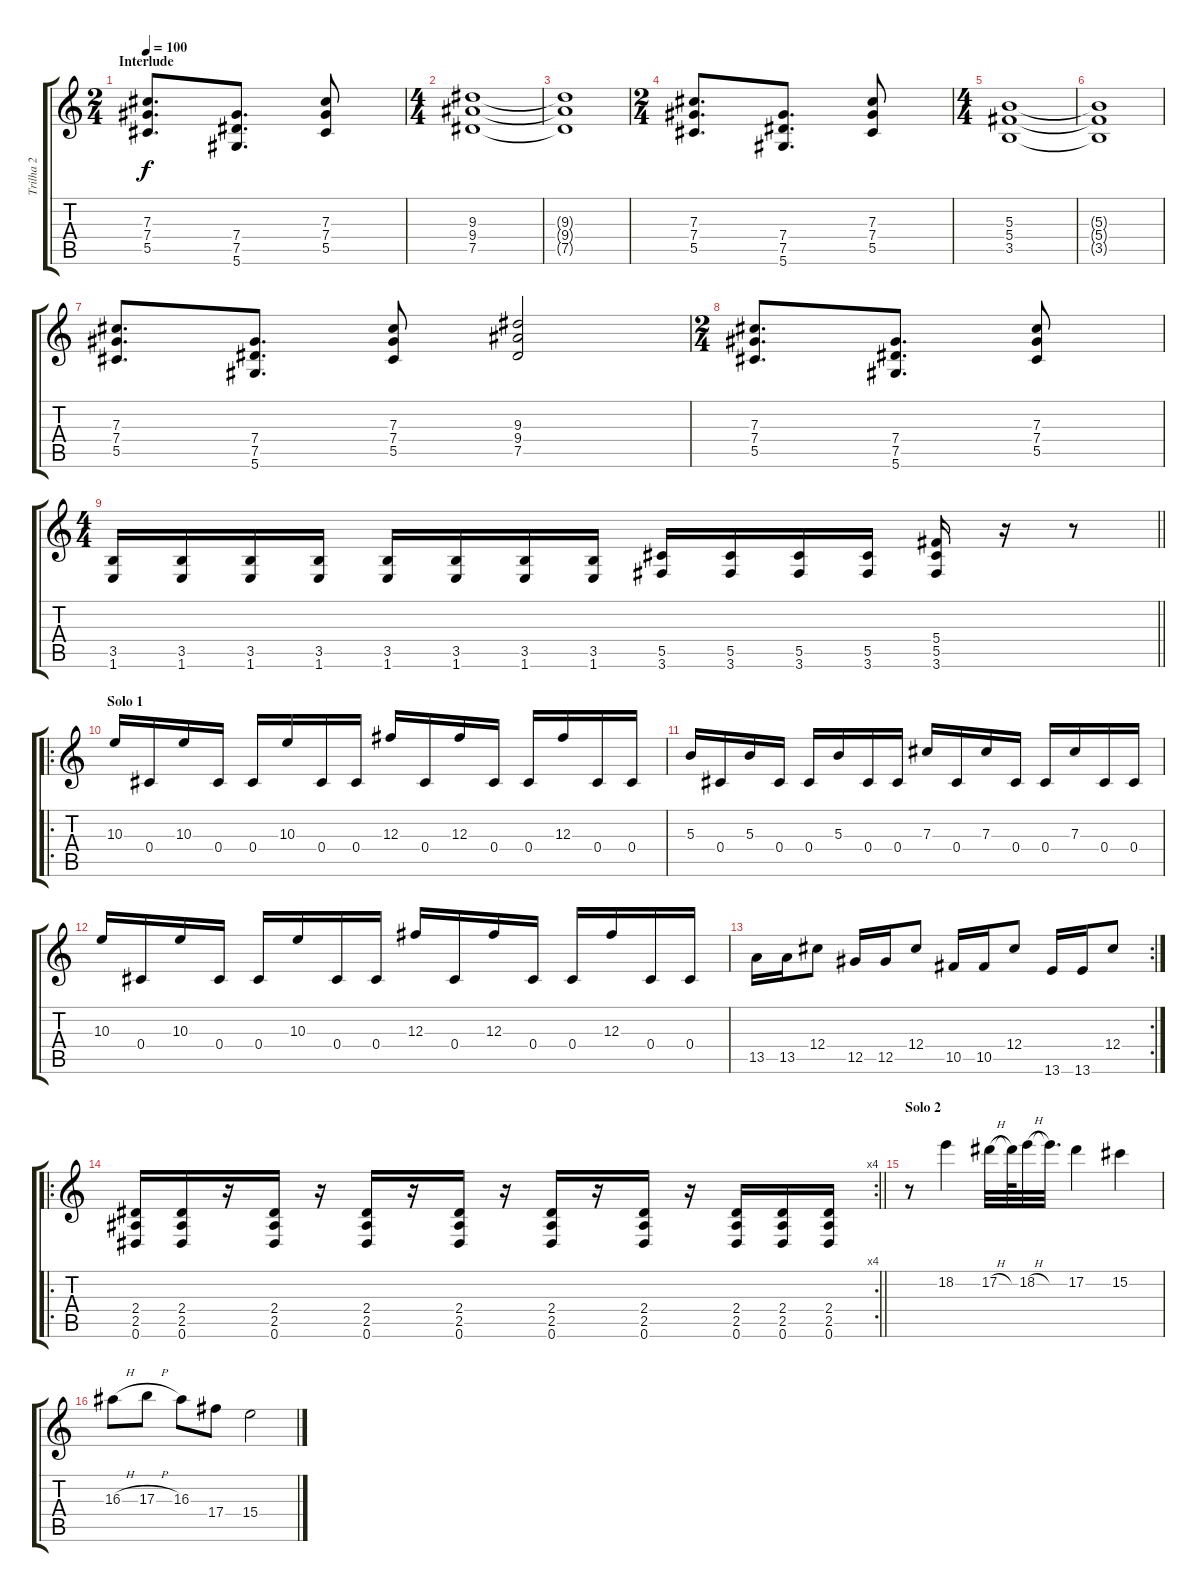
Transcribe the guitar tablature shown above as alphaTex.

\track ("Trilha 2" "Trilha 2") {instrument distortionguitar}
\staff {score tabs}
\tuning (Eb4 Bb3 Gb3 Db3 Ab2 Eb2) {hide}
\ts (2 4)
\section ("" "Interlude")
\tempo 100
\clef g2
\ks c
(7.3 7.4 5.5).8{d dy f} (7.4 7.5 5.6).8{d} (7.3 7.4 5.5).8 |
\ts (4 4)
(9.3 9.4 7.5).1 |
(9.3{t} 9.4{t} 7.5{t}).1 |
\ts (2 4)
(7.3 7.4 5.5).8{d} (7.4 7.5 5.6).8{d} (7.3 7.4 5.5).8 |
\ts (4 4)
(5.3 5.4 3.5).1 |
(5.3{t} 5.4{t} 3.5{t}).1 |
(7.3 7.4 5.5).8{d} (7.4 7.5 5.6).8{d} (7.3 7.4 5.5).8 (9.3 9.4 7.5).2 |
\ts (2 4)
(7.3 7.4 5.5).8{d} (7.4 7.5 5.6).8{d} (7.3 7.4 5.5).8 |
\ts (4 4)
\barLineRight lightlight
(3.5 1.6).16 (3.5 1.6).16 (3.5 1.6).16 (3.5 1.6).16 (3.5 1.6).16 (3.5 1.6).16 (3.5 1.6).16 (3.5 1.6).16 (5.5 3.6).16 (5.5 3.6).16 (5.5 3.6).16 (5.5 3.6).16 (5.4 5.5 3.6).16 r.16 r.8 |
\ro
\section ("" "Solo 1")
10.3.16 0.4.16 10.3.16 0.4.16 0.4.16 10.3.16 0.4.16 0.4.16 12.3.16 0.4.16 12.3.16 0.4.16 0.4.16 12.3.16 0.4.16 0.4.16 |
5.3.16 0.4.16 5.3.16 0.4.16 0.4.16 5.3.16 0.4.16 0.4.16 7.3.16 0.4.16 7.3.16 0.4.16 0.4.16 7.3.16 0.4.16 0.4.16 |
10.3.16 0.4.16 10.3.16 0.4.16 0.4.16 10.3.16 0.4.16 0.4.16 12.3.16 0.4.16 12.3.16 0.4.16 0.4.16 12.3.16 0.4.16 0.4.16 |
\rc 2
13.5.16 13.5.16 12.4.8 12.5.16 12.5.16 12.4.8 10.5.16 10.5.16 12.4.8 13.6.16 13.6.16 12.4.8 |
\ro
\rc 4
\barLineRight lightlight
(2.4 2.5 0.6).16 (2.4 2.5 0.6).16 r.16 (2.4 2.5 0.6).16 r.16 (2.4 2.5 0.6).16 r.16 (2.4 2.5 0.6).16 r.16 (2.4 2.5 0.6).16 r.16 (2.4 2.5 0.6).16 r.16 (2.4 2.5 0.6).16 (2.4 2.5 0.6).16 (2.4 2.5 0.6).16 |
\section ("" "Solo 2")
r.8 18.2.4 17.2{h}.32 17.2{t}.64 18.2{h}.32 18.2{t}.32{d} 17.2.4 15.2.4 |
16.3{h}.8 17.3{h}.8 16.3.8 17.4.8 15.4.2
